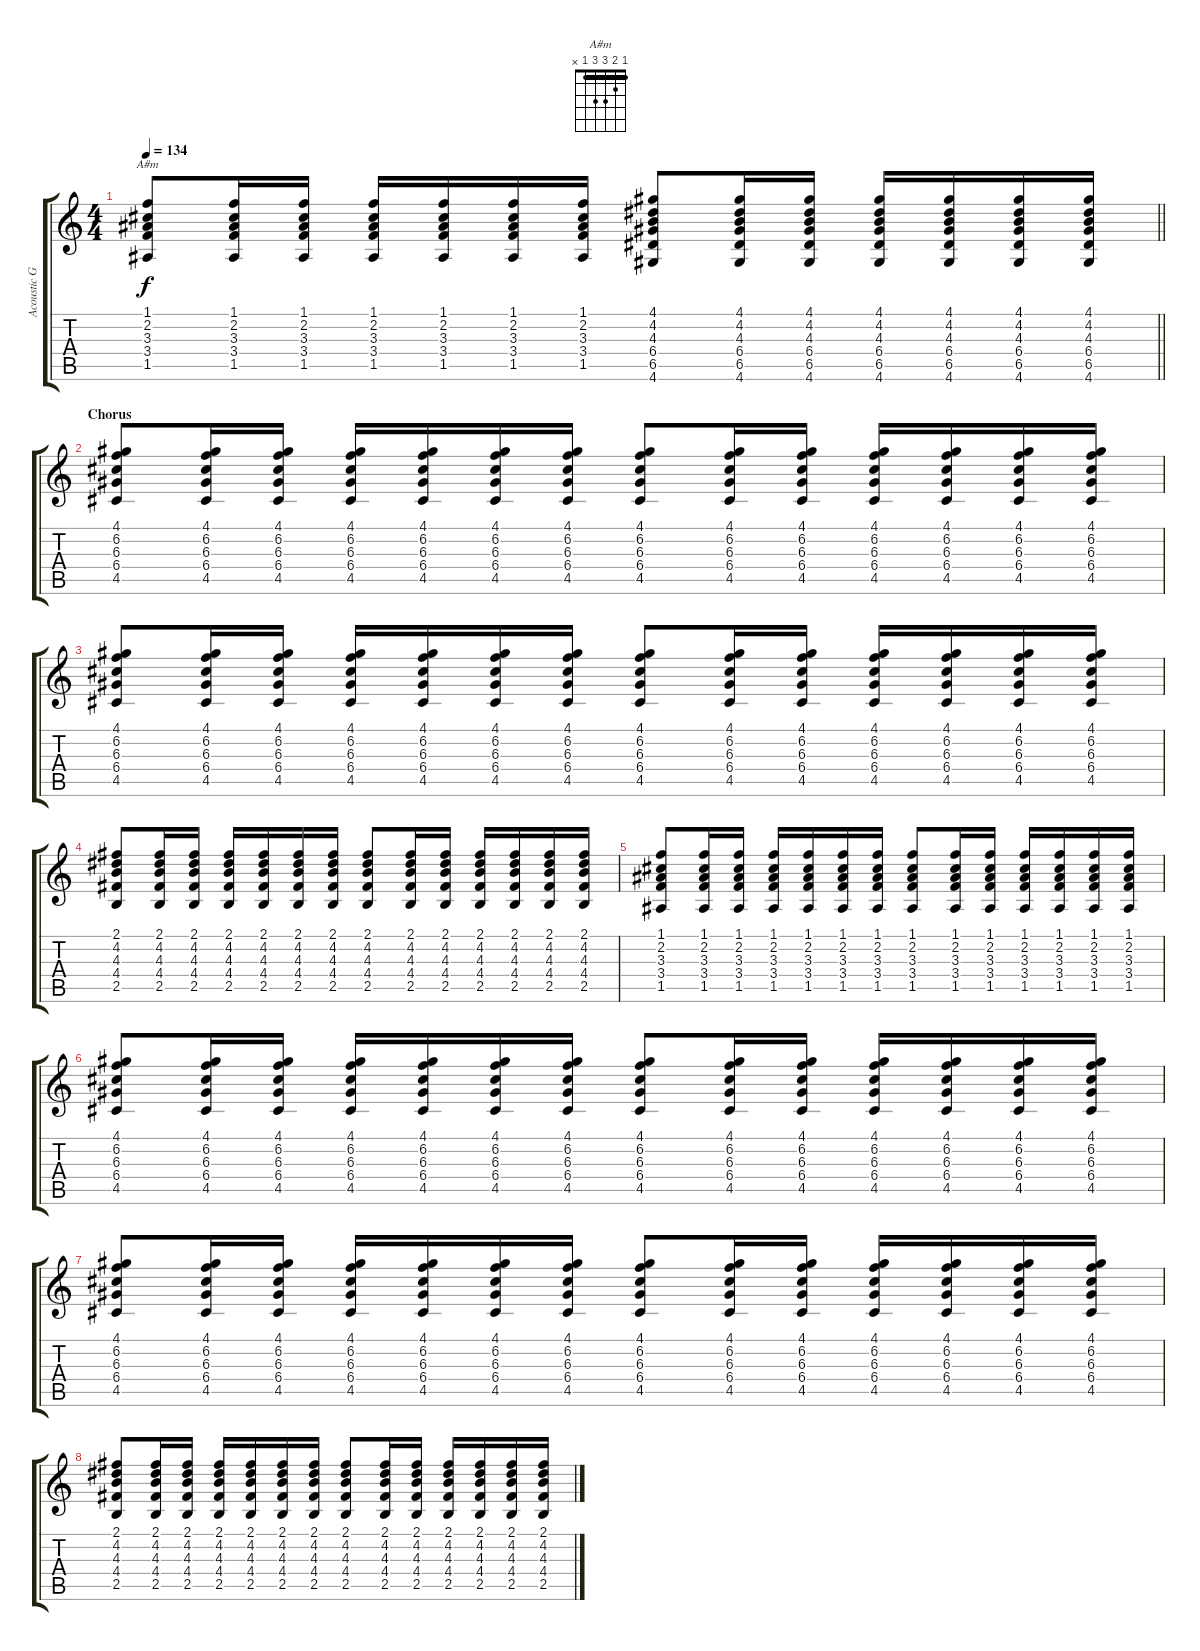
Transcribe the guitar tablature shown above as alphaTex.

\track ("Acoustic Guitar" "Acoustic G") {instrument acousticguitarsteel}
\staff {score tabs}
\tuning (E4 B3 G3 D3 A2 E2) {hide}
\chord ("A#m" 1 2 3 3 1 x) {barre 1}
\ts (4 4)
\tempo 134
\clef g2
\barLineRight lightlight
\ks c
(1.1 2.2 3.3 3.4 1.5).8{ch "A#m" dy f} (1.1 2.2 3.3 3.4 1.5).16 (1.1 2.2 3.3 3.4 1.5).16 (1.1 2.2 3.3 3.4 1.5).16 (1.1 2.2 3.3 3.4 1.5).16 (1.1 2.2 3.3 3.4 1.5).16 (1.1 2.2 3.3 3.4 1.5).16 (4.1 4.2 4.3 6.4 6.5 4.6).8 (4.1 4.2 4.3 6.4 6.5 4.6).16 (4.1 4.2 4.3 6.4 6.5 4.6).16 (4.1 4.2 4.3 6.4 6.5 4.6).16 (4.1 4.2 4.3 6.4 6.5 4.6).16 (4.1 4.2 4.3 6.4 6.5 4.6).16 (4.1 4.2 4.3 6.4 6.5 4.6).16 |
\section ("" "Chorus")
(4.1 6.2 6.3 6.4 4.5).8 (4.1 6.2 6.3 6.4 4.5).16 (4.1 6.2 6.3 6.4 4.5).16 (4.1 6.2 6.3 6.4 4.5).16 (4.1 6.2 6.3 6.4 4.5).16 (4.1 6.2 6.3 6.4 4.5).16 (4.1 6.2 6.3 6.4 4.5).16 (4.1 6.2 6.3 6.4 4.5).8 (4.1 6.2 6.3 6.4 4.5).16 (4.1 6.2 6.3 6.4 4.5).16 (4.1 6.2 6.3 6.4 4.5).16 (4.1 6.2 6.3 6.4 4.5).16 (4.1 6.2 6.3 6.4 4.5).16 (4.1 6.2 6.3 6.4 4.5).16 |
(4.1 6.2 6.3 6.4 4.5).8 (4.1 6.2 6.3 6.4 4.5).16 (4.1 6.2 6.3 6.4 4.5).16 (4.1 6.2 6.3 6.4 4.5).16 (4.1 6.2 6.3 6.4 4.5).16 (4.1 6.2 6.3 6.4 4.5).16 (4.1 6.2 6.3 6.4 4.5).16 (4.1 6.2 6.3 6.4 4.5).8 (4.1 6.2 6.3 6.4 4.5).16 (4.1 6.2 6.3 6.4 4.5).16 (4.1 6.2 6.3 6.4 4.5).16 (4.1 6.2 6.3 6.4 4.5).16 (4.1 6.2 6.3 6.4 4.5).16 (4.1 6.2 6.3 6.4 4.5).16 |
(2.1 4.2 4.3 4.4 2.5).8 (2.1 4.2 4.3 4.4 2.5).16 (2.1 4.2 4.3 4.4 2.5).16 (2.1 4.2 4.3 4.4 2.5).16 (2.1 4.2 4.3 4.4 2.5).16 (2.1 4.2 4.3 4.4 2.5).16 (2.1 4.2 4.3 4.4 2.5).16 (2.1 4.2 4.3 4.4 2.5).8 (2.1 4.2 4.3 4.4 2.5).16 (2.1 4.2 4.3 4.4 2.5).16 (2.1 4.2 4.3 4.4 2.5).16 (2.1 4.2 4.3 4.4 2.5).16 (2.1 4.2 4.3 4.4 2.5).16 (2.1 4.2 4.3 4.4 2.5).16 |
(1.1 2.2 3.3 3.4 1.5).8 (1.1 2.2 3.3 3.4 1.5).16 (1.1 2.2 3.3 3.4 1.5).16 (1.1 2.2 3.3 3.4 1.5).16 (1.1 2.2 3.3 3.4 1.5).16 (1.1 2.2 3.3 3.4 1.5).16 (1.1 2.2 3.3 3.4 1.5).16 (1.1 2.2 3.3 3.4 1.5).8 (1.1 2.2 3.3 3.4 1.5).16 (1.1 2.2 3.3 3.4 1.5).16 (1.1 2.2 3.3 3.4 1.5).16 (1.1 2.2 3.3 3.4 1.5).16 (1.1 2.2 3.3 3.4 1.5).16 (1.1 2.2 3.3 3.4 1.5).16 |
(4.1 6.2 6.3 6.4 4.5).8 (4.1 6.2 6.3 6.4 4.5).16 (4.1 6.2 6.3 6.4 4.5).16 (4.1 6.2 6.3 6.4 4.5).16 (4.1 6.2 6.3 6.4 4.5).16 (4.1 6.2 6.3 6.4 4.5).16 (4.1 6.2 6.3 6.4 4.5).16 (4.1 6.2 6.3 6.4 4.5).8 (4.1 6.2 6.3 6.4 4.5).16 (4.1 6.2 6.3 6.4 4.5).16 (4.1 6.2 6.3 6.4 4.5).16 (4.1 6.2 6.3 6.4 4.5).16 (4.1 6.2 6.3 6.4 4.5).16 (4.1 6.2 6.3 6.4 4.5).16 |
(4.1 6.2 6.3 6.4 4.5).8 (4.1 6.2 6.3 6.4 4.5).16 (4.1 6.2 6.3 6.4 4.5).16 (4.1 6.2 6.3 6.4 4.5).16 (4.1 6.2 6.3 6.4 4.5).16 (4.1 6.2 6.3 6.4 4.5).16 (4.1 6.2 6.3 6.4 4.5).16 (4.1 6.2 6.3 6.4 4.5).8 (4.1 6.2 6.3 6.4 4.5).16 (4.1 6.2 6.3 6.4 4.5).16 (4.1 6.2 6.3 6.4 4.5).16 (4.1 6.2 6.3 6.4 4.5).16 (4.1 6.2 6.3 6.4 4.5).16 (4.1 6.2 6.3 6.4 4.5).16 |
(2.1 4.2 4.3 4.4 2.5).8 (2.1 4.2 4.3 4.4 2.5).16 (2.1 4.2 4.3 4.4 2.5).16 (2.1 4.2 4.3 4.4 2.5).16 (2.1 4.2 4.3 4.4 2.5).16 (2.1 4.2 4.3 4.4 2.5).16 (2.1 4.2 4.3 4.4 2.5).16 (2.1 4.2 4.3 4.4 2.5).8 (2.1 4.2 4.3 4.4 2.5).16 (2.1 4.2 4.3 4.4 2.5).16 (2.1 4.2 4.3 4.4 2.5).16 (2.1 4.2 4.3 4.4 2.5).16 (2.1 4.2 4.3 4.4 2.5).16 (2.1 4.2 4.3 4.4 2.5).16
